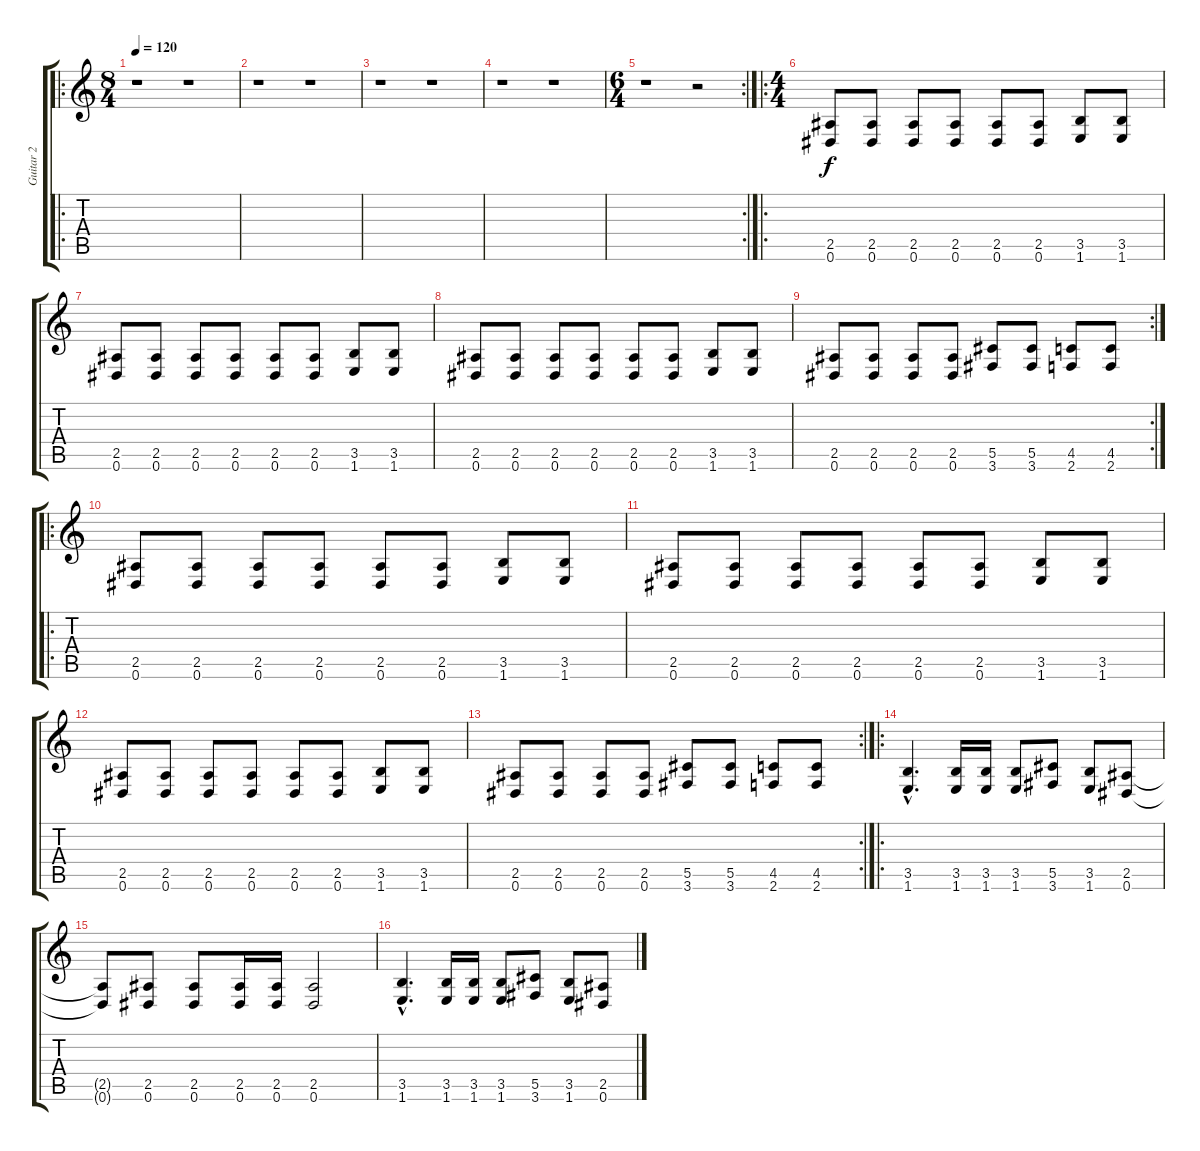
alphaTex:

\track ("Guitar 2" "Guitar 2") {instrument distortionguitar}
\staff {score tabs}
\tuning (Eb4 Bb3 Gb3 Db3 Ab2 Eb2) {hide}
\ro
\ts (8 4)
\tempo 120
\clef g2
\ks c
r.1{dy f instrument distortionguitar} r.1 |
r.1 r.1 |
r.1 r.1 |
r.1 r.1 |
\rc 2
\ts (6 4)
r.1 r.2 |
\ro
\ts (4 4)
(2.5 0.6).8 (2.5 0.6).8 (2.5 0.6).8 (2.5 0.6).8 (2.5 0.6).8 (2.5 0.6).8 (3.5 1.6).8 (3.5 1.6).8 |
(2.5 0.6).8 (2.5 0.6).8 (2.5 0.6).8 (2.5 0.6).8 (2.5 0.6).8 (2.5 0.6).8 (3.5 1.6).8 (3.5 1.6).8 |
(2.5 0.6).8 (2.5 0.6).8 (2.5 0.6).8 (2.5 0.6).8 (2.5 0.6).8 (2.5 0.6).8 (3.5 1.6).8 (3.5 1.6).8 |
\rc 2
(2.5 0.6).8 (2.5 0.6).8 (2.5 0.6).8 (2.5 0.6).8 (5.5 3.6).8 (5.5 3.6).8 (4.5 2.6).8 (4.5 2.6).8 |
\ro
(2.5 0.6).8 (2.5 0.6).8 (2.5 0.6).8 (2.5 0.6).8 (2.5 0.6).8 (2.5 0.6).8 (3.5 1.6).8 (3.5 1.6).8 |
(2.5 0.6).8 (2.5 0.6).8 (2.5 0.6).8 (2.5 0.6).8 (2.5 0.6).8 (2.5 0.6).8 (3.5 1.6).8 (3.5 1.6).8 |
(2.5 0.6).8 (2.5 0.6).8 (2.5 0.6).8 (2.5 0.6).8 (2.5 0.6).8 (2.5 0.6).8 (3.5 1.6).8 (3.5 1.6).8 |
\rc 2
(2.5 0.6).8 (2.5 0.6).8 (2.5 0.6).8 (2.5 0.6).8 (5.5 3.6).8 (5.5 3.6).8 (4.5 2.6).8 (4.5 2.6).8 |
\ro
(3.5{hac} 1.6{hac}).4{d} (3.5 1.6).16 (3.5 1.6).16 (3.5 1.6).8 (5.5 3.6).8 (3.5 1.6).8 (2.5 0.6).8 |
(2.5{t} 0.6{t}).8 (2.5 0.6).8 (2.5 0.6).8 (2.5 0.6).16 (2.5 0.6).16 (2.5 0.6).2 |
(3.5{hac} 1.6{hac}).4{d} (3.5 1.6).16 (3.5 1.6).16 (3.5 1.6).8 (5.5 3.6).8 (3.5 1.6).8 (2.5 0.6).8
